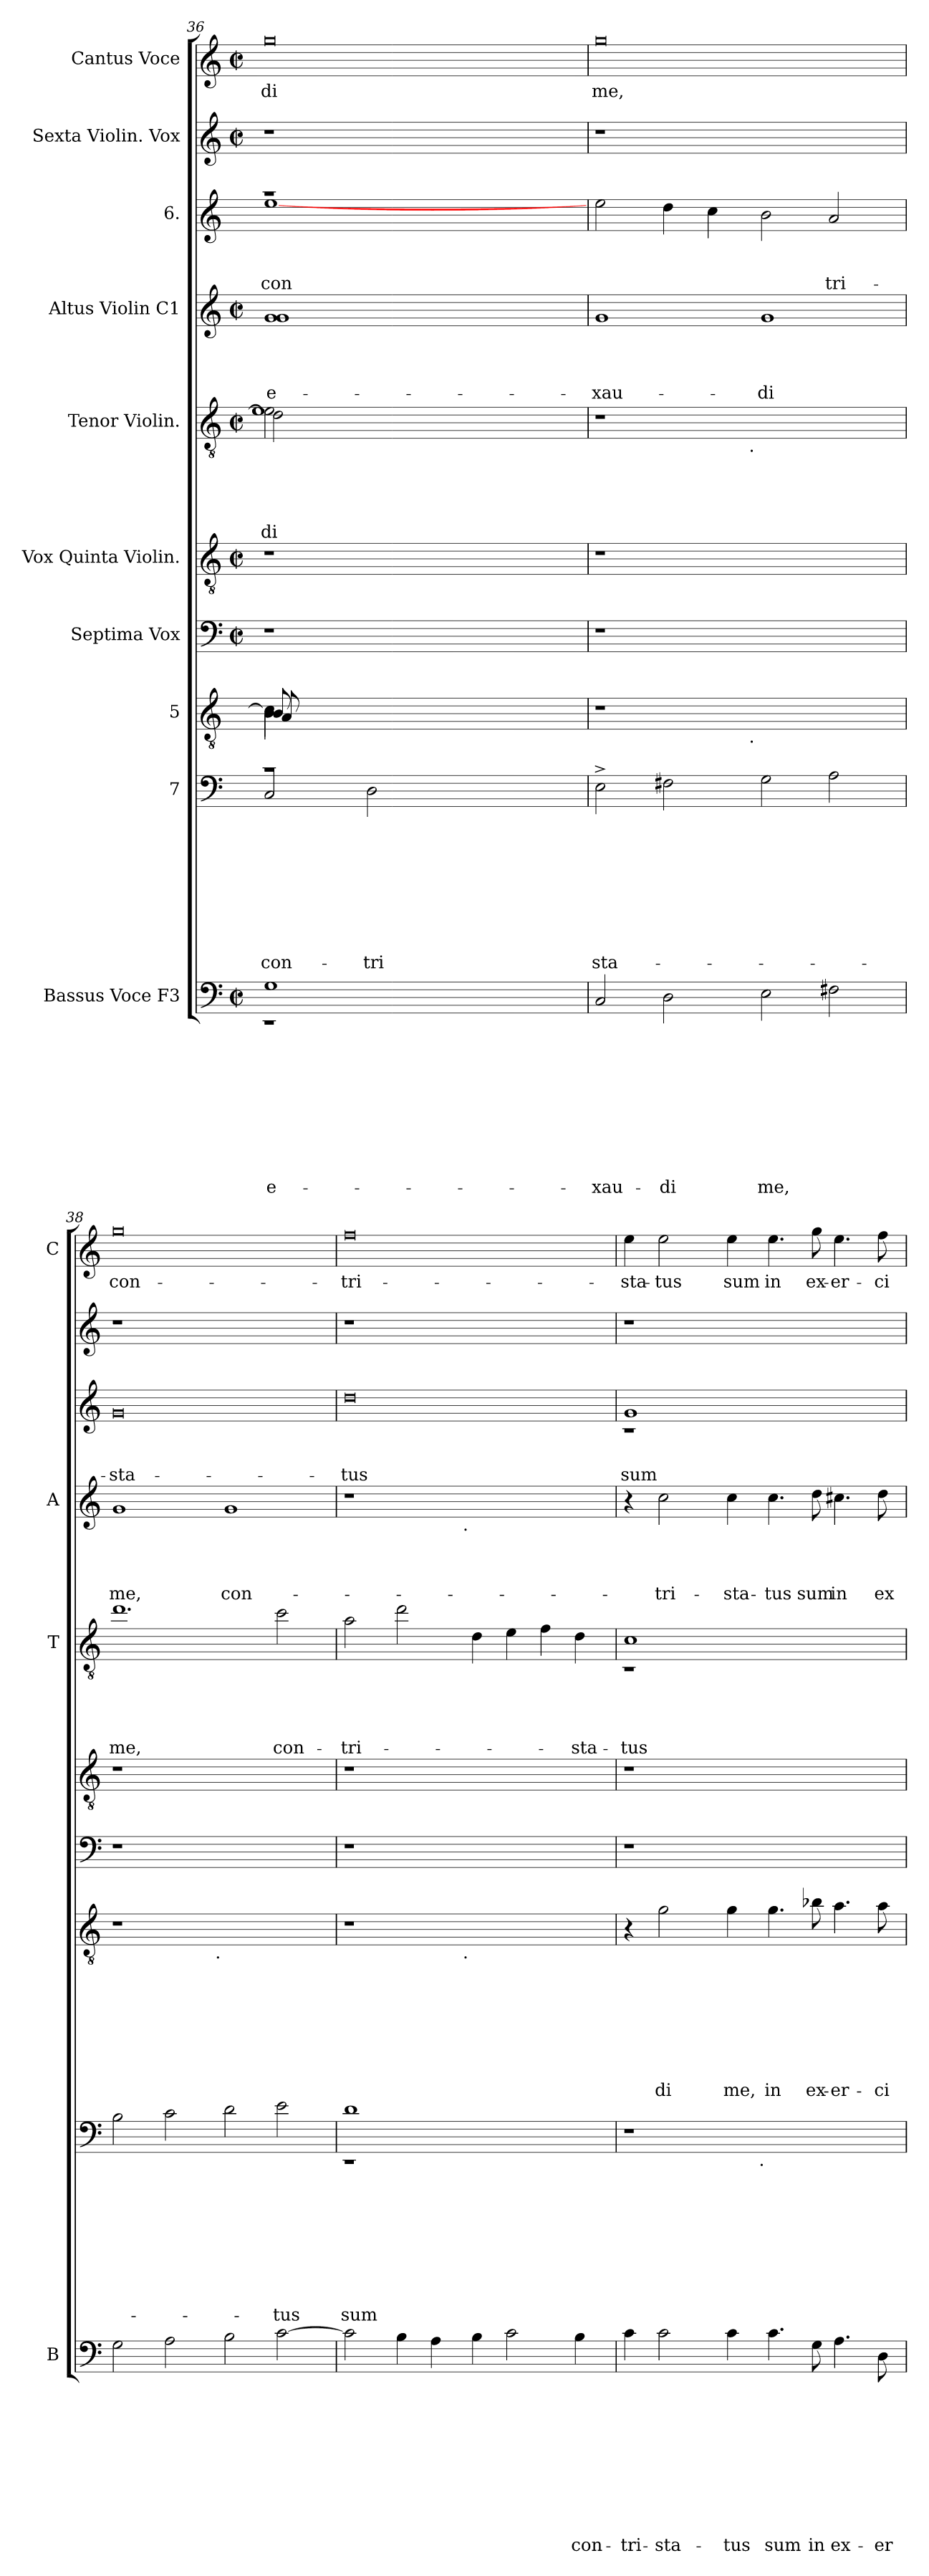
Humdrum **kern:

**kern	**text	**text	**text	**text	**text	**text	**text	**text	**text	**text	**kern	**text	**text	**text	**text	**text	**text	**text	**text	**text	**kern	**text	**text	**text	**text	**text	**text	**text	**text	**kern	**kern	**kern	**text	**text	**text	**text	**text	**kern	**text	**text	**text	**text	**kern	**text	**text	**text	**kern	**kern	**text
*part10	*part10	*part10	*part10	*part10	*part10	*part10	*part10	*part10	*part10	*part10	*part9	*part9	*part9	*part9	*part9	*part9	*part9	*part9	*part9	*part9	*part8	*part8	*part8	*part8	*part8	*part8	*part8	*part8	*part8	*part7	*part6	*part5	*part5	*part5	*part5	*part5	*part5	*part4	*part4	*part4	*part4	*part4	*part3	*part3	*part3	*part3	*part2	*part1	*part1
*staff10	*staff10	*staff10	*staff10	*staff10	*staff10	*staff10	*staff10	*staff10	*staff10	*staff10	*staff9	*staff9	*staff9	*staff9	*staff9	*staff9	*staff9	*staff9	*staff9	*staff9	*staff8	*staff8	*staff8	*staff8	*staff8	*staff8	*staff8	*staff8	*staff8	*staff7	*staff6	*staff5	*staff5	*staff5	*staff5	*staff5	*staff5	*staff4	*staff4	*staff4	*staff4	*staff4	*staff3	*staff3	*staff3	*staff3	*staff2	*staff1	*staff1
*I"Bassus Voce F3	*	*	*	*	*	*	*	*	*	*	*I"7	*	*	*	*	*	*	*	*	*	*I"5	*	*	*	*	*	*	*	*	*I"Septima Vox	*I"Vox Quinta Violin.	*I"Tenor Violin.	*	*	*	*	*	*I"Altus Violin C1	*	*	*	*	*I"6.	*	*	*	*I"Sexta Violin. Vox	*I"Cantus Voce	*
*I'B	*	*	*	*	*	*	*	*	*	*	*	*	*	*	*	*	*	*	*	*	*	*	*	*	*	*	*	*	*	*	*	*I'T	*	*	*	*	*	*I'A	*	*	*	*	*	*	*	*	*	*I'C	*
!!LO:PB:g=z
*clefF4	*	*	*	*	*	*	*	*	*	*	*clefF4	*	*	*	*	*	*	*	*	*	*clefGv2	*	*	*	*	*	*	*	*	*clefF4	*clefGv2	*clefGv2	*	*	*	*	*	*clefG2	*	*	*	*	*clefG2	*	*	*	*clefG2	*clefG2	*
*k[]	*	*	*	*	*	*	*	*	*	*	*k[]	*	*	*	*	*	*	*	*	*	*k[]	*	*	*	*	*	*	*	*	*k[]	*k[]	*k[]	*	*	*	*	*	*k[]	*	*	*	*	*k[]	*	*	*	*k[]	*k[]	*
*C:	*	*	*	*	*	*	*	*	*	*	*C:	*	*	*	*	*	*	*	*	*	*C:	*	*	*	*	*	*	*	*	*C:	*C:	*C:	*	*	*	*	*	*C:	*	*	*	*	*C:	*	*	*	*C:	*C:	*
*M2/2	*	*	*	*	*	*	*	*	*	*	*	*	*	*	*	*	*	*	*	*	*	*	*	*	*	*	*	*	*	*M2/2	*M2/2	*M2/2	*	*	*	*	*	*M2/2	*	*	*	*	*	*	*	*	*M2/2	*M2/2	*
*met(c|)	*	*	*	*	*	*	*	*	*	*	*	*	*	*	*	*	*	*	*	*	*	*	*	*	*	*	*	*	*	*met(c|)	*met(c|)	*met(c|)	*	*	*	*	*	*met(c|)	*	*	*	*	*	*	*	*	*met(c|)	*met(c|)	*
=36	=36	=36	=36	=36	=36	=36	=36	=36	=36	=36	=36	=36	=36	=36	=36	=36	=36	=36	=36	=36	=36	=36	=36	=36	=36	=36	=36	=36	=36	=36	=36	=36	=36	=36	=36	=36	=36	=36	=36	=36	=36	=36	=36	=36	=36	=36	=36	=36	=36
!	!	!	!	!	!	!	!	!	!	!LO:LY:b	!	!	!	!	!	!	!	!	!	!LO:LY:b	!	!	!	!	!	!	!	!	!	!	!	!	!	!	!	!	!LO:LY:b	!	!	!	!	!	!	!	!	!	!	!	!
*^	*	*	*	*	*	*	*	*	*	*	*^	*	*	*	*	*	*	*	*	*	*^	*	*	*	*	*	*	*	*	*	*	*^	*	*	*	*	*	*	*	*	*	*	*	*	*	*	*	*	*
*	*	*	*	*	*	*	*	*	*	*	*	*	*	*	*	*	*	*	*	*	*	*	*	*^	*	*	*	*	*	*	*	*	*	*	*	*^	*	*	*	*	*	*	*	*	*	*	*	*	*	*	*	*	*
*	*	*	*	*	*	*	*	*	*	*	*	*	*	*	*	*	*	*	*	*	*	*	*	*	*^	*	*	*	*	*	*	*	*	*	*	*	*	*	*	*	*	*	*	*	*	*	*	*	*	*	*	*	*	*	*
!	!	!	!	!	!	!	!	!	!	!	!	!	!	!	!	!	!	!	!	!	!	!	!	!	!	!	!	!	!	!	!	!	!	!	!	!	!	!	!	!	!	!	!	!LO:LY:b	!	!	!	!	!LO:LY:b	!	!	!	!LO:LY:b	!	!	!LO:LY:b
*	*	*	*	*	*	*	*	*	*	*	*	*	*	*	*	*	*	*	*	*	*	*	*	*	*	*	*	*	*	*	*	*	*	*	*	*	*	*	*	*	*	*	*	*	*	*	*	*	*	*^	*	*	*	*	*	*
1G	1rEE	.	.	.	.	.	.	.	.	.	e-	1rc	2C/	.	.	.	.	.	.	.	.	con-	4c\]	8B/	8A/	4B\	.	.	.	.	.	.	.	.	1r	1r	2e\]	2d\	1e	.	.	.	.	-di	1g 1g	.	.	.	e-	1raa	[>1ee	.	.	con-	1r	0gg	-di
.	.	.	.	.	.	.	.	.	.	.	.	.	.	.	.	.	.	.	.	.	.	.	.	1..ryy	1..ryy	.	.	.	.	.	.	.	.	.	.	.	.	.	.	.	.	.	.	.	.	.	.	.	.	.	.	.	.	.	.	.	.
.	.	.	.	.	.	.	.	.	.	.	.	.	.	.	.	.	.	.	.	.	.	.	1..ryy	.	.	1..ryy	.	.	.	.	.	.	.	.	.	.	.	.	.	.	.	.	.	.	.	.	.	.	.	.	.	.	.	.	.	.	.
!	!	!	!	!	!	!	!	!	!	!	!	!	!	!	!	!	!	!	!	!	!	!LO:LY:b	!	!	!	!	!	!	!	!	!	!	!	!	!	!	!	!	!	!	!	!	!	!	!	!	!	!	!	!	!	!	!	!	!	!	!
.	.	.	.	.	.	.	.	.	.	.	.	.	2D\	.	.	.	.	.	.	.	.	-tri-	.	.	.	.	.	.	.	.	.	.	.	.	.	.	1ryy	1ryy	.	.	.	.	.	.	.	.	.	.	.	.	.	.	.	.	.	.	.
1ryy	1ryy	.	.	.	.	.	.	.	.	.	.	1ryy	1ryy	.	.	.	.	.	.	.	.	.	.	.	.	.	.	.	.	.	.	.	.	.	1ryy	1ryy	.	.	1ryy	.	.	.	.	.	1ryy	.	.	.	.	1ryy	1ryy	.	.	.	1ryy	.	.
.	.	.	.	.	.	.	.	.	.	.	.	.	.	.	.	.	.	.	.	.	.	.	.	.	.	.	.	.	.	.	.	.	.	.	.	.	2ryy	2ryy	.	.	.	.	.	.	.	.	.	.	.	.	.	.	.	.	.	.	.
.	.	.	.	.	.	.	.	.	.	.	.	.	.	.	.	.	.	.	.	.	.	.	.	8ryy	8ryy	.	.	.	.	.	.	.	.	.	.	.	.	.	.	.	.	.	.	.	.	.	.	.	.	.	.	.	.	.	.	.	.
*v	*v	*	*	*	*	*	*	*	*	*	*	*	*	*	*	*	*	*	*	*	*	*	*	*	*v	*v	*	*	*	*	*	*	*	*	*	*	*v	*v	*v	*	*	*	*	*	*	*	*	*	*	*v	*v	*	*	*	*	*	*
*	*	*	*	*	*	*	*	*	*	*	*v	*v	*	*	*	*	*	*	*	*	*	*	*	*	*	*	*	*	*	*	*	*	*	*	*	*	*	*	*	*	*	*	*	*	*	*	*	*	*	*	*	*
=37	=37	=37	=37	=37	=37	=37	=37	=37	=37	=37	=37	=37	=37	=37	=37	=37	=37	=37	=37	=37	=37	=37	=37	=37	=37	=37	=37	=37	=37	=37	=37	=37	=37	=37	=37	=37	=37	=37	=37	=37	=37	=37	=37	=37	=37	=37	=37	=37	=37	=37	=37
!	!	!	!	!	!	!	!	!	!	!LO:LY:b	!	!	!	!	!	!	!	!	!	!LO:LY:b	!	!	!	!	!	!	!	!	!	!	!	!	!	!	!	!	!	!	!	!	!	!	!	!LO:LY:b	!	!	!	!	!	!	!LO:LY:b
*	*	*	*	*	*	*	*	*	*	*	*	*	*	*	*	*	*	*	*	*	*	*v	*v	*	*	*	*	*	*	*	*	*	*	*^	*	*	*	*	*	*	*	*	*	*	*	*	*	*	*	*	*
2C/	.	.	.	.	.	.	.	.	.	-xau-	2E^>\	.	.	.	.	.	.	.	.	-sta-	1r	2ryy	.	.	.	.	.	.	.	.	1r	1r	1r	2ryy	.	.	.	.	.	1g	.	.	.	-xau-	2ee\	.	.	.	1r	0gg	me,
!	!	!	!	!	!	!	!	!	!	!LO:LY:b	!	!	!	!	!	!	!	!	!	!	!	!	!	!	!	!	!	!	!	!	!	!	!	!	!	!	!	!	!	!	!	!	!	!	!	!	!	!	!	!	!
2D\	.	.	.	.	.	.	.	.	.	-di	2F#X\	.	.	.	.	.	.	.	.	.	.	4...ryy	.	.	.	.	.	.	.	.	.	.	.	4...ryy	.	.	.	.	.	.	.	.	.	.	4dd\	.	.	.	.	.	.
.	.	.	.	.	.	.	.	.	.	.	.	.	.	.	.	.	.	.	.	.	.	.	.	.	.	.	.	.	.	.	.	.	.	.	.	.	.	.	.	.	.	.	.	.	4cc\	.	.	.	.	.	.
!	!	!	!	!	!	!	!	!	!	!	!	!	!	!	!	!	!	!	!	!	!	!	!	!	!	!	!	!	!	!	!	!	!	!LO:TX:b:t=.	!	!	!	!	!	!	!	!	!	!	!	!	!	!	!	!	!
!	!	!	!	!	!	!	!	!	!	!	!	!	!	!	!	!	!	!	!	!	!	!LO:TX:b:t=.	!	!	!	!	!	!	!	!	!	!	!	!	!	!	!	!	!	!	!	!	!	!	!	!	!	!	!	!	!
.	.	.	.	.	.	.	.	.	.	.	.	.	.	.	.	.	.	.	.	.	.	1ryy	.	.	.	.	.	.	.	.	.	.	.	1ryy	.	.	.	.	.	.	.	.	.	.	.	.	.	.	.	.	.
!	!	!	!	!	!	!	!	!	!	!LO:LY:b	!	!	!	!	!	!	!	!	!	!	!	!	!	!	!	!	!	!	!	!	!	!	!	!	!	!	!	!	!	!	!	!	!	!LO:LY:b	!	!	!	!	!	!	!
2E\	.	.	.	.	.	.	.	.	.	me,	2G\	.	.	.	.	.	.	.	.	.	1ryy	.	.	.	.	.	.	.	.	.	1ryy	1ryy	1ryy	.	.	.	.	.	.	1g	.	.	.	-di	2b\	.	.	.	1ryy	.	.
!	!	!	!	!	!	!	!	!	!	!	!	!	!	!	!	!	!	!	!	!	!	!	!	!	!	!	!	!	!	!	!	!	!	!	!	!	!	!	!	!	!	!	!	!	!	!	!	!LO:LY:b	!	!	!
2F#X\	.	.	.	.	.	.	.	.	.	.	2A\	.	.	.	.	.	.	.	.	.	.	.	.	.	.	.	.	.	.	.	.	.	.	.	.	.	.	.	.	.	.	.	.	.	2a/	.	.	-tri-	.	.	.
.	.	.	.	.	.	.	.	.	.	.	.	.	.	.	.	.	.	.	.	.	.	32ryy	.	.	.	.	.	.	.	.	.	.	.	32ryy	.	.	.	.	.	.	.	.	.	.	.	.	.	.	.	.	.
=38	=38	=38	=38	=38	=38	=38	=38	=38	=38	=38	=38	=38	=38	=38	=38	=38	=38	=38	=38	=38	=38	=38	=38	=38	=38	=38	=38	=38	=38	=38	=38	=38	=38	=38	=38	=38	=38	=38	=38	=38	=38	=38	=38	=38	=38	=38	=38	=38	=38	=38	=38
!	!	!	!	!	!	!	!	!	!	!	!	!	!	!	!	!	!	!	!	!	!	!	!	!	!	!	!	!	!	!	!	!	!	!	!	!	!	!	!LO:LY:b	!	!	!	!	!LO:LY:b	!	!	!	!LO:LY:b	!	!	!LO:LY:b
*	*	*	*	*	*	*	*	*	*	*	*	*	*	*	*	*	*	*	*	*	*	*	*	*	*	*	*	*	*	*	*	*	*v	*v	*	*	*	*	*	*	*	*	*	*	*	*	*	*	*	*	*
2G\	.	.	.	.	.	.	.	.	.	.	2B\	.	.	.	.	.	.	.	.	.	1r	2ryy	.	.	.	.	.	.	.	.	1r	1r	1.dd	.	.	.	.	me,	1g	.	.	.	me,	0g	.	.	-sta-	1r	0gg	con-
2A\	.	.	.	.	.	.	.	.	.	.	2c\	.	.	.	.	.	.	.	.	.	.	4...ryy	.	.	.	.	.	.	.	.	.	.	.	.	.	.	.	.	.	.	.	.	.	.	.	.	.	.	.	.
!	!	!	!	!	!	!	!	!	!	!	!	!	!	!	!	!	!	!	!	!	!	!LO:TX:b:t=.	!	!	!	!	!	!	!	!	!	!	!	!	!	!	!	!	!	!	!	!	!	!	!	!	!	!	!	!
.	.	.	.	.	.	.	.	.	.	.	.	.	.	.	.	.	.	.	.	.	.	1ryy	.	.	.	.	.	.	.	.	.	.	.	.	.	.	.	.	.	.	.	.	.	.	.	.	.	.	.	.
!	!	!	!	!	!	!	!	!	!	!	!	!	!	!	!	!	!	!	!	!	!	!	!	!	!	!	!	!	!	!	!	!	!	!	!	!	!	!	!	!	!	!	!LO:LY:b	!	!	!	!	!	!	!
2B\	.	.	.	.	.	.	.	.	.	.	2d\	.	.	.	.	.	.	.	.	.	1ryy	.	.	.	.	.	.	.	.	.	1ryy	1ryy	.	.	.	.	.	.	1g	.	.	.	con-	.	.	.	.	1ryy	.	.
!	!	!	!	!	!	!	!	!	!	!	!	!	!	!	!	!	!	!	!	!LO:LY:b	!	!	!	!	!	!	!	!	!	!	!	!	!	!	!	!	!	!LO:LY:b	!	!	!	!	!	!	!	!	!	!	!	!
[>2c\	.	.	.	.	.	.	.	.	.	.	2e\	.	.	.	.	.	.	.	.	-tus	.	.	.	.	.	.	.	.	.	.	.	.	2cc\	.	.	.	.	con-	.	.	.	.	.	.	.	.	.	.	.	.
.	.	.	.	.	.	.	.	.	.	.	.	.	.	.	.	.	.	.	.	.	.	32ryy	.	.	.	.	.	.	.	.	.	.	.	.	.	.	.	.	.	.	.	.	.	.	.	.	.	.	.	.
=39	=39	=39	=39	=39	=39	=39	=39	=39	=39	=39	=39	=39	=39	=39	=39	=39	=39	=39	=39	=39	=39	=39	=39	=39	=39	=39	=39	=39	=39	=39	=39	=39	=39	=39	=39	=39	=39	=39	=39	=39	=39	=39	=39	=39	=39	=39	=39	=39	=39	=39
*	*	*	*	*	*	*	*	*	*	*	*^	*	*	*	*	*	*	*	*	*	*	*	*	*	*	*	*	*	*	*	*	*	*	*	*	*	*	*	*	*	*	*	*	*	*	*	*	*	*	*
!	!	!	!	!	!	!	!	!	!	!	!	!LO:N:vis=1	!	!	!	!	!	!	!	!	!LO:LY:b	!	!	!	!	!	!	!	!	!	!	!	!	!	!	!	!	!	!LO:LY:b	!	!	!	!	!	!	!	!	!LO:LY:b	!	!	!LO:LY:b
*	*	*	*	*	*	*	*	*	*	*	*	*	*	*	*	*	*	*	*	*	*	*	*	*	*	*	*	*	*	*	*	*	*	*	*	*	*	*	*	*^	*	*	*	*	*	*	*	*	*	*	*
2c\]	.	.	.	.	.	.	.	.	.	.	1d	0rEE	.	.	.	.	.	.	.	.	sum	1r	2ryy	.	.	.	.	.	.	.	.	1r	1r	2a\	.	.	.	.	-tri-	1r	2ryy	.	.	.	.	0dd	.	.	-tus	1r	0ff	-tri-
4B\	.	.	.	.	.	.	.	.	.	.	.	.	.	.	.	.	.	.	.	.	.	.	4...ryy	.	.	.	.	.	.	.	.	.	.	2dd\	.	.	.	.	.	.	4...ryy	.	.	.	.	.	.	.	.	.	.	.
4A\	.	.	.	.	.	.	.	.	.	.	.	.	.	.	.	.	.	.	.	.	.	.	.	.	.	.	.	.	.	.	.	.	.	.	.	.	.	.	.	.	.	.	.	.	.	.	.	.	.	.	.	.
!	!	!	!	!	!	!	!	!	!	!	!	!	!	!	!	!	!	!	!	!	!	!	!	!	!	!	!	!	!	!	!	!	!	!	!	!	!	!	!	!	!LO:TX:b:t=.	!	!	!	!	!	!	!	!	!	!	!
!	!	!	!	!	!	!	!	!	!	!	!	!	!	!	!	!	!	!	!	!	!	!	!LO:TX:b:t=.	!	!	!	!	!	!	!	!	!	!	!	!	!	!	!	!	!	!	!	!	!	!	!	!	!	!	!	!	!
.	.	.	.	.	.	.	.	.	.	.	.	.	.	.	.	.	.	.	.	.	.	.	1ryy	.	.	.	.	.	.	.	.	.	.	.	.	.	.	.	.	.	1ryy	.	.	.	.	.	.	.	.	.	.	.
4B\	.	.	.	.	.	.	.	.	.	.	1ryy	.	.	.	.	.	.	.	.	.	.	1ryy	.	.	.	.	.	.	.	.	.	1ryy	1ryy	4d\	.	.	.	.	.	1ryy	.	.	.	.	.	.	.	.	.	1ryy	.	.
2c\	.	.	.	.	.	.	.	.	.	.	.	.	.	.	.	.	.	.	.	.	.	.	.	.	.	.	.	.	.	.	.	.	.	4e\	.	.	.	.	.	.	.	.	.	.	.	.	.	.	.	.	.	.
.	.	.	.	.	.	.	.	.	.	.	.	.	.	.	.	.	.	.	.	.	.	.	.	.	.	.	.	.	.	.	.	.	.	4f\	.	.	.	.	.	.	.	.	.	.	.	.	.	.	.	.	.	.
!	!	!	!	!	!	!	!	!	!	!LO:LY:b	!	!	!	!	!	!	!	!	!	!	!	!	!	!	!	!	!	!	!	!	!	!	!	!	!	!	!	!	!LO:LY:b	!	!	!	!	!	!	!	!	!	!	!	!	!
4B\	.	.	.	.	.	.	.	.	.	con-	.	.	.	.	.	.	.	.	.	.	.	.	.	.	.	.	.	.	.	.	.	.	.	4d\	.	.	.	.	-sta-	.	.	.	.	.	.	.	.	.	.	.	.	.
.	.	.	.	.	.	.	.	.	.	.	.	.	.	.	.	.	.	.	.	.	.	.	32ryy	.	.	.	.	.	.	.	.	.	.	.	.	.	.	.	.	.	32ryy	.	.	.	.	.	.	.	.	.	.	.
=40	=40	=40	=40	=40	=40	=40	=40	=40	=40	=40	=40	=40	=40	=40	=40	=40	=40	=40	=40	=40	=40	=40	=40	=40	=40	=40	=40	=40	=40	=40	=40	=40	=40	=40	=40	=40	=40	=40	=40	=40	=40	=40	=40	=40	=40	=40	=40	=40	=40	=40	=40	=40
*	*	*	*	*	*	*	*	*	*	*	*	*	*	*	*	*	*	*	*	*	*	*	*	*	*	*	*	*	*	*	*	*	*	*^	*	*	*	*	*	*	*	*	*	*	*	*^	*	*	*	*	*	*
!	!	!	!	!	!	!	!	!	!	!LO:LY:b	!	!	!	!	!	!	!	!	!	!	!	!	!	!	!	!	!	!	!	!	!	!	!	!	!LO:N:vis=1	!	!	!	!	!LO:LY:b	!	!	!	!	!	!	!	!LO:N:vis=1	!	!	!LO:LY:b	!	!	!LO:LY:b
*	*	*	*	*	*	*	*	*	*	*	*	*	*	*	*	*	*	*	*	*	*	*v	*v	*	*	*	*	*	*	*	*	*	*	*	*	*	*	*	*	*	*v	*v	*	*	*	*	*	*	*	*	*	*	*	*
4c\	.	.	.	.	.	.	.	.	.	-tri-	1r	2ryy	.	.	.	.	.	.	.	.	.	4r	.	.	.	.	.	.	.	.	1r	1r	1c	0rC	.	.	.	.	-tus	4r	.	.	.	.	1g	0rc	.	.	sum	1r	4ee\	-sta-
!	!	!	!	!	!	!	!	!	!	!LO:LY:b	!	!	!	!	!	!	!	!	!	!	!	!	!	!	!	!	!	!	!	!LO:LY:b	!	!	!	!	!	!	!	!	!	!	!	!	!	!LO:LY:b	!	!	!	!	!	!	!	!LO:LY:b
2c\	.	.	.	.	.	.	.	.	.	-sta-	.	.	.	.	.	.	.	.	.	.	.	2g\	.	.	.	.	.	.	.	-di	.	.	.	.	.	.	.	.	.	2cc\	.	.	.	-tri-	.	.	.	.	.	.	2ee\	-tus
.	.	.	.	.	.	.	.	.	.	.	.	4...ryy	.	.	.	.	.	.	.	.	.	.	.	.	.	.	.	.	.	.	.	.	.	.	.	.	.	.	.	.	.	.	.	.	.	.	.	.	.	.	.	.
!	!	!	!	!	!	!	!	!	!	!LO:LY:b	!	!	!	!	!	!	!	!	!	!	!	!	!	!	!	!	!	!	!	!LO:LY:b	!	!	!	!	!	!	!	!	!	!	!	!	!	!LO:LY:b	!	!	!	!	!	!	!	!LO:LY:b
4c\	.	.	.	.	.	.	.	.	.	-tus	.	.	.	.	.	.	.	.	.	.	.	4g\	.	.	.	.	.	.	.	me,	.	.	.	.	.	.	.	.	.	4cc\	.	.	.	-sta-	.	.	.	.	.	.	4ee\	sum
!	!	!	!	!	!	!	!	!	!	!	!	!LO:TX:b:t=.	!	!	!	!	!	!	!	!	!	!	!	!	!	!	!	!	!	!	!	!	!	!	!	!	!	!	!	!	!	!	!	!	!	!	!	!	!	!	!	!
.	.	.	.	.	.	.	.	.	.	.	.	1ryy	.	.	.	.	.	.	.	.	.	.	.	.	.	.	.	.	.	.	.	.	.	.	.	.	.	.	.	.	.	.	.	.	.	.	.	.	.	.	.	.
!	!	!	!	!	!	!	!	!	!	!LO:LY:b:rj	!	!	!	!	!	!	!	!	!	!	!	!	!	!	!	!	!	!	!	!LO:LY:b:rj	!	!	!	!	!	!	!	!	!	!	!	!	!	!LO:LY:b:rj	!	!	!	!	!	!	!	!LO:LY:b:rj
4.c\	.	.	.	.	.	.	.	.	.	sum	1ryy	.	.	.	.	.	.	.	.	.	.	4.g\	.	.	.	.	.	.	.	in	1ryy	1ryy	1ryy	.	.	.	.	.	.	4.cc\	.	.	.	-tus	1ryy	.	.	.	.	1ryy	4.ee\	in
!	!	!	!	!	!	!	!	!	!	!LO:LY:b	!	!	!	!	!	!	!	!	!	!	!	!	!	!	!	!	!	!	!	!LO:LY:b	!	!	!	!	!	!	!	!	!	!	!	!	!	!LO:LY:b	!	!	!	!	!	!	!	!LO:LY:b
8G\	.	.	.	.	.	.	.	.	.	in	.	.	.	.	.	.	.	.	.	.	.	8b-X\	.	.	.	.	.	.	.	ex-	.	.	.	.	.	.	.	.	.	8dd\	.	.	.	sum	.	.	.	.	.	.	8gg\	ex-
!	!	!	!	!	!	!	!	!	!	!LO:LY:b	!	!	!	!	!	!	!	!	!	!	!	!	!	!	!	!	!	!	!	!LO:LY:b	!	!	!	!	!	!	!	!	!	!	!	!	!	!LO:LY:b	!	!	!	!	!	!	!	!LO:LY:b
4.A\	.	.	.	.	.	.	.	.	.	ex-	.	.	.	.	.	.	.	.	.	.	.	4.a\	.	.	.	.	.	.	.	-er-	.	.	.	.	.	.	.	.	.	4.cc#X\	.	.	.	in	.	.	.	.	.	.	4.ee\	-er-
!	!	!	!	!	!	!	!	!	!	!LO:LY:b	!	!	!	!	!	!	!	!	!	!	!	!	!	!	!	!	!	!	!	!LO:LY:b	!	!	!	!	!	!	!	!	!	!	!	!	!	!LO:LY:b	!	!	!	!	!	!	!	!LO:LY:b
8D\	.	.	.	.	.	.	.	.	.	-er-	.	.	.	.	.	.	.	.	.	.	.	8a\	.	.	.	.	.	.	.	-ci-	.	.	.	.	.	.	.	.	.	8dd\	.	.	.	ex-	.	.	.	.	.	.	8ff\	-ci-
.	.	.	.	.	.	.	.	.	.	.	.	32ryy	.	.	.	.	.	.	.	.	.	.	.	.	.	.	.	.	.	.	.	.	.	.	.	.	.	.	.	.	.	.	.	.	.	.	.	.	.	.	.	.
*	*	*	*	*	*	*	*	*	*	*	*v	*v	*	*	*	*	*	*	*	*	*	*	*	*	*	*	*	*	*	*	*	*	*v	*v	*	*	*	*	*	*	*	*	*	*	*v	*v	*	*	*	*	*	*
=	=	=	=	=	=	=	=	=	=	=	=	=	=	=	=	=	=	=	=	=	=	=	=	=	=	=	=	=	=	=	=	=	=	=	=	=	=	=	=	=	=	=	=	=	=	=	=	=	=
*-	*-	*-	*-	*-	*-	*-	*-	*-	*-	*-	*-	*-	*-	*-	*-	*-	*-	*-	*-	*-	*-	*-	*-	*-	*-	*-	*-	*-	*-	*-	*-	*-	*-	*-	*-	*-	*-	*-	*-	*-	*-	*-	*-	*-	*-	*-	*-	*-	*-
